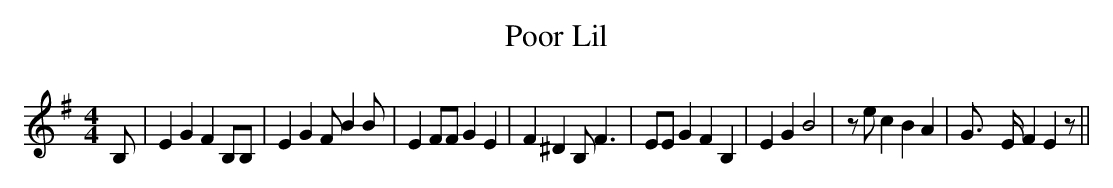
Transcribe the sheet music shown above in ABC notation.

X:1
T:Poor Lil
M:4/4
L:1/4
K:G
 B,/2| E G F B,/2B,/2| E G F/2 B B/2| E F/2F/2 G E| F ^D B,/2 F3/2|\
 E/2E/2 G F B,| E G B2| z/2 e/2 c B A| G3/4- E/4 F E z/2||
